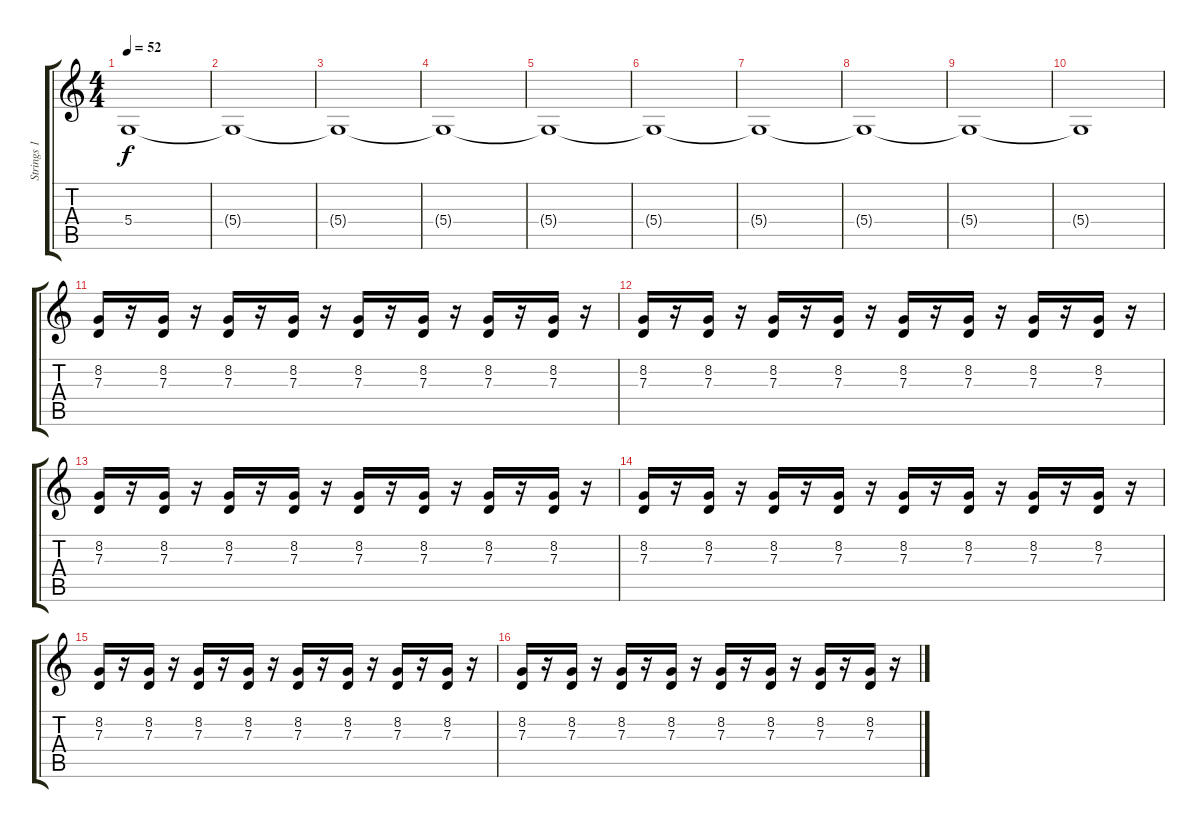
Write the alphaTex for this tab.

\track ("Strings 1" "Strings 1") {instrument synthstrings2}
\staff {score tabs}
\tuning (E4 B3 G3 D3 A2 E2) {hide}
\ts (4 4)
\tempo 52
\clef g2
\ks c
5.4{t}.1{dy f} |
5.4{t}.1 |
5.4{t}.1 |
5.4{t}.1 |
5.4{t}.1 |
5.4{t}.1 |
5.4{t}.1 |
5.4{t}.1 |
5.4{t}.1 |
5.4{t}.1 |
(8.2 7.3).16 r.16 (8.2 7.3).16 r.16 (8.2 7.3).16 r.16 (8.2 7.3).16 r.16 (8.2 7.3).16 r.16 (8.2 7.3).16 r.16 (8.2 7.3).16 r.16 (8.2 7.3).16 r.16 |
(8.2 7.3).16 r.16 (8.2 7.3).16 r.16 (8.2 7.3).16 r.16 (8.2 7.3).16 r.16 (8.2 7.3).16 r.16 (8.2 7.3).16 r.16 (8.2 7.3).16 r.16 (8.2 7.3).16 r.16 |
(8.2 7.3).16 r.16 (8.2 7.3).16 r.16 (8.2 7.3).16 r.16 (8.2 7.3).16 r.16 (8.2 7.3).16 r.16 (8.2 7.3).16 r.16 (8.2 7.3).16 r.16 (8.2 7.3).16 r.16 |
(8.2 7.3).16 r.16 (8.2 7.3).16 r.16 (8.2 7.3).16 r.16 (8.2 7.3).16 r.16 (8.2 7.3).16 r.16 (8.2 7.3).16 r.16 (8.2 7.3).16 r.16 (8.2 7.3).16 r.16 |
(8.2 7.3).16 r.16 (8.2 7.3).16 r.16 (8.2 7.3).16 r.16 (8.2 7.3).16 r.16 (8.2 7.3).16 r.16 (8.2 7.3).16 r.16 (8.2 7.3).16 r.16 (8.2 7.3).16 r.16 |
(8.2 7.3).16 r.16 (8.2 7.3).16 r.16 (8.2 7.3).16 r.16 (8.2 7.3).16 r.16 (8.2 7.3).16 r.16 (8.2 7.3).16 r.16 (8.2 7.3).16 r.16 (8.2 7.3).16 r.16
